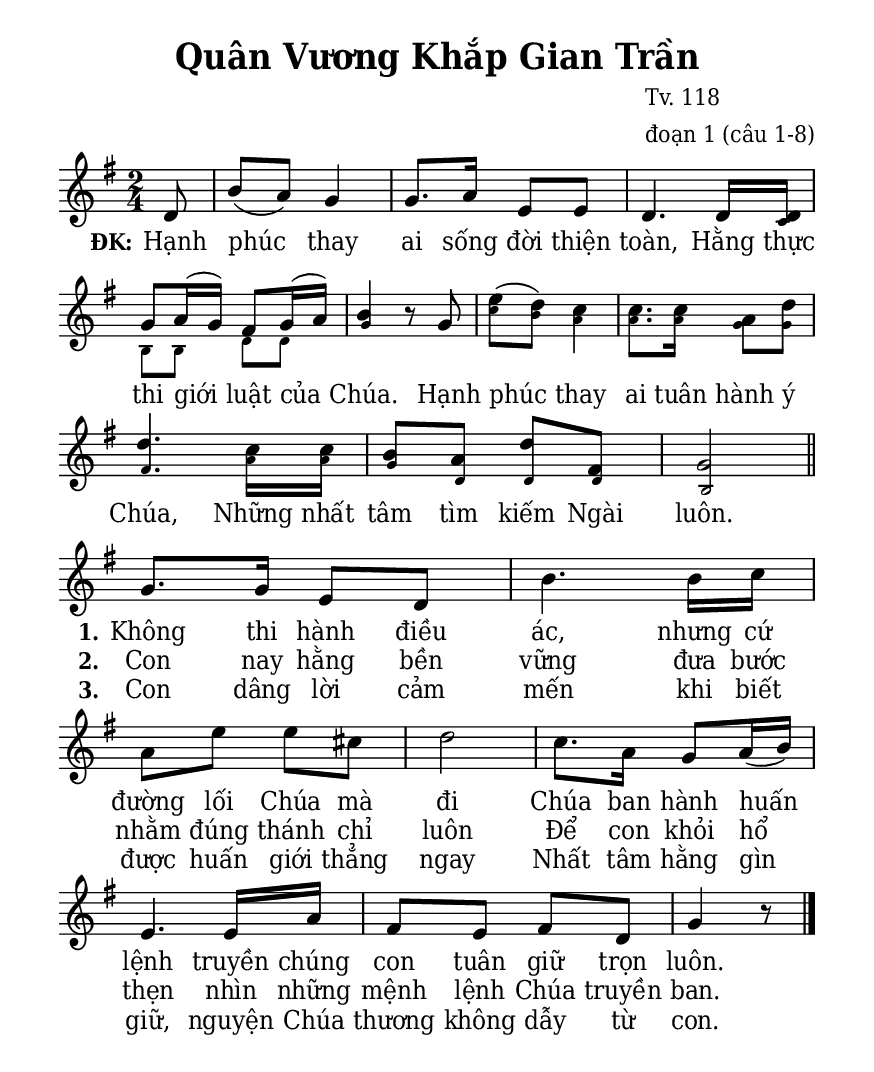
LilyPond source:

% Cài đặt chung\
\version "2.22.1"
\include "english.ly"

\header {
  title = "Quân Vương Khắp Gian Trần"
  composer = \markup {
    \column {
      \line { "Tv. 118" }
      \line { "đoạn 1 (câu 1-8)"  }
    }
  }
  %arranger = "Lm. Kim Long"
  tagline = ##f
}

% Nhạc phiên khúc
nhacPhienKhucSop = \relative c' {
  \partial 8 d8 |
  b' (a) g4 |
  g8. a16 e8 e |
  d4. d16 d |
  g8 a16 (g) fs8 g16 (a) |
  b4 r8 g |
  e' (d) c4 |
  c8. c16 a8 d |
  d4. c16 c |
  b8 a d fs, |
  g2 \bar "||" \break
  
  g8. g16 e8 d |
  b'4. b16 c |
  a8 e' e cs |
  d2 |
  c8. a16 g8 a16 (b) |
  e,4. e16 a |
  fs8 e fs d |
  g4 r8 \bar "|."
}

nhacPhienKhucAlto = \relative c' {
  d8 |
  b' (a) g4 |
  g8. a16 e8 e |
  d4. d16 c |
  b8 [b] d [d] |
  g4 r8 g |
  c (b) a4 |
  a8. a16 g8 g |
  fs4. a16 a |
  g8 d d d |
  b2
}

% Lời phiên khúc
loiPhienKhucSop = \lyrics {
  \set stanza = "ĐK:"
  Hạnh phúc thay ai sống đời thiện toàn,
  Hằng thực thi giới luật của Chúa.
  Hạnh phúc thay ai tuân hành ý Chúa,
  Những nhất tâm tìm kiếm Ngài luôn.
  <<
    {
      \set stanza = "1."
      Không thi hành điều ác,
      nhưng cứ đường lối Chúa mà đi
      Chúa ban hành huấn lệnh
      truyền chúng con tuân giữ trọn luôn.
    }
    \new Lyrics {
	    \set associatedVoice = "beSop"
	    \set stanza = "2."
	    Con nay hằng bền vững đưa bước
	    nhằm đúng thánh chỉ luôn
	    Để con khỏi hổ thẹn
	    nhìn những mệnh lệnh Chúa truyền ban.
    }
    \new Lyrics {
	    \set associatedVoice = "beSop"
	    \set stanza = "3."
	    Con dâng lời cảm mến
	    khi biết được huấn giới thẳng ngay
	    Nhất tâm hằng gìn giữ,
	    nguyện Chúa thương không dẫy từ con.
    }
  >>
}

% Dàn trang
\paper {
  #(set-paper-size "a5")
  top-margin = 10\mm
  bottom-margin = 10\mm
  left-margin = 10\mm
  right-margin = 10\mm
  indent = #0
  #(define fonts
	 (make-pango-font-tree "Deja Vu Serif Condensed"
	 		       "Deja Vu Serif Condensed"
			       "Deja Vu Serif Condensed"
			       (/ 20 20)))
  print-page-number = ##f
  %page-count = #1
}

TongNhip = {
  \key g \major \time 2/4
  \set Timing.beamExceptions = #'()
  \set Timing.baseMoment = #(ly:make-moment 1/4)
}

% Đổi kích thước nốt cho bè phụ
notBePhu =
#(define-music-function (font-size music) (number? ly:music?)
   (for-some-music
     (lambda (m)
       (if (music-is-of-type? m 'rhythmic-event)
           (begin
             (set! (ly:music-property m 'tweaks)
                   (cons `(font-size . ,font-size)
                         (ly:music-property m 'tweaks)))
             #t)
           #f))
     music)
   music)

\score {
  \new ChoirStaff <<
    \new Staff \with {
        \consists "Merge_rests_engraver"
        printPartCombineTexts = ##f
      }
      <<
      \new Voice \TongNhip \partCombine 
        \nhacPhienKhucSop
        \notBePhu -3 { \nhacPhienKhucAlto }
      \new NullVoice = beSop \nhacPhienKhucSop
      \new Lyrics \lyricsto beSop \loiPhienKhucSop
      >>
  >>
  \layout {
    %\override Staff.TimeSignature.transparent = ##t
    \override Lyrics.LyricSpace.minimum-distance = #0.8
    \override Score.BarNumber.break-visibility = ##(#f #f #f)
    \override Score.SpacingSpanner.uniform-stretching = ##t
  } 
}
